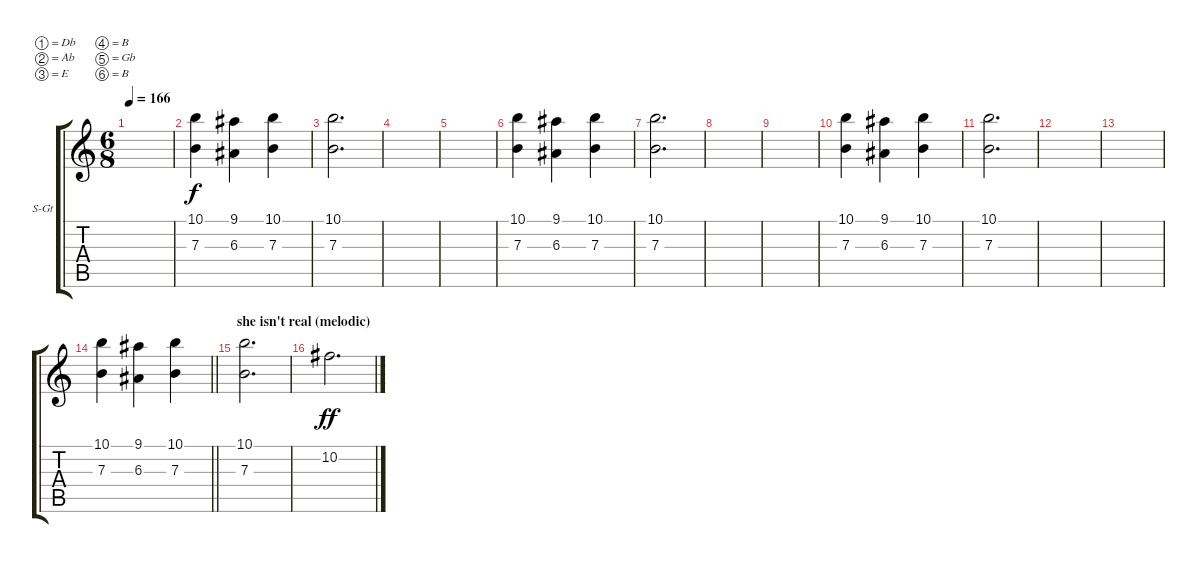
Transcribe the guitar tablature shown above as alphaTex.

\bracketExtendMode groupsimilarinstruments
\firstSystemTrackNameOrientation horizontal
\otherSystemsTrackNameOrientation horizontal
\track ("FX - Idiophone" "S-Gt") {instrument acousticgrandpiano}
\staff {score tabs}
\tuning (Db4 Ab3 E3 B2 Gb2 B1)
\displaytranspose 12
\ts (6 8)
\tempo 166
\clef g2
\ks c
|
(10.1 7.3).4 (9.1 6.3).4 (10.1 7.3).4 |
(10.1 7.3).2{d} |
|
|
(10.1 7.3).4 (9.1 6.3).4 (10.1 7.3).4 |
(10.1 7.3).2{d} |
|
|
(10.1 7.3).4 (9.1 6.3).4 (10.1 7.3).4 |
(10.1 7.3).2{d} |
|
|
\barLineRight lightlight
(10.1 7.3).4 (9.1 6.3).4 (10.1 7.3).4 |
\section ("" "she isn't real (melodic)")
(10.1 7.3).2{d} |
10.2.2{d dy ff}
